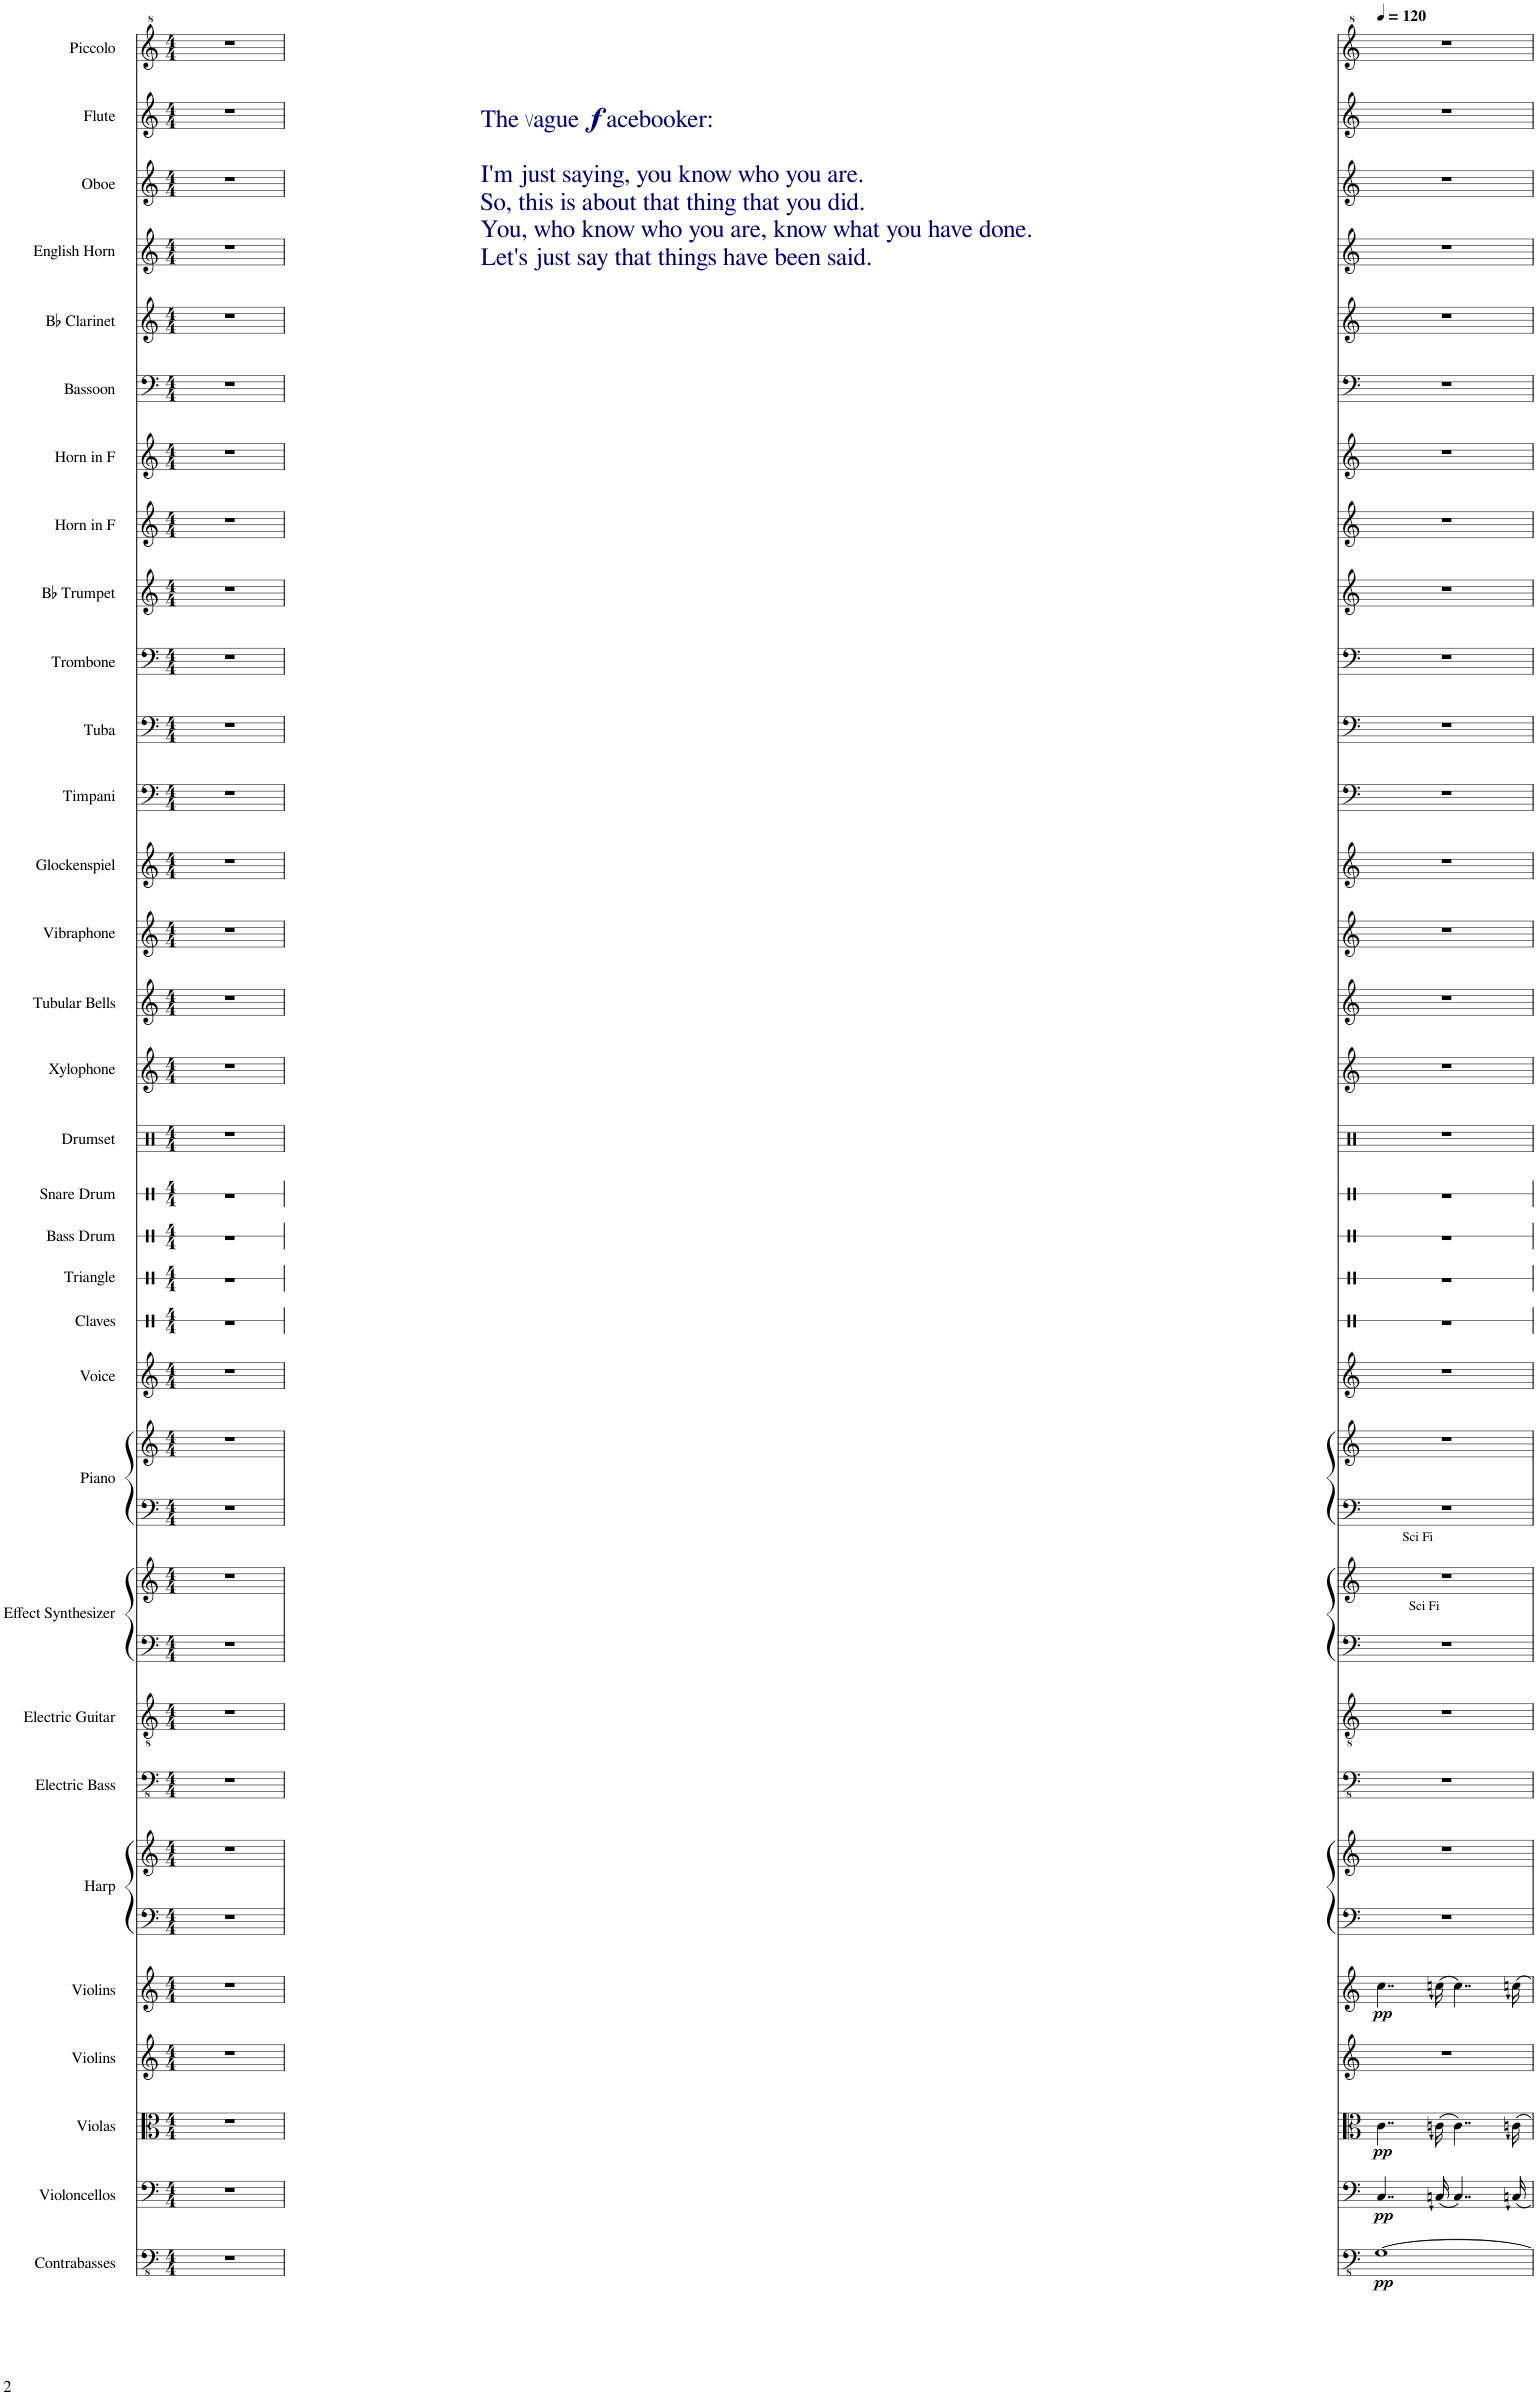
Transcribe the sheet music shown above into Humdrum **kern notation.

**kern	**dynam	**kern	**dynam	**kern	**dynam	**kern	**dynam
*part4	*part4	*part3	*part3	*part2	*part2	*part1	*part1
*staff4	*staff4	*staff3	*staff3	*staff2	*staff2	*staff1	*staff1
*I"Contrabasses	*	*I"Violoncellos	*	*I"Violas	*	*I"Violins	*
*I'Cbs.	*	*I'Vcs.	*	*I'Vlas.	*	*I'Vlns.	*
*clefFv4	*	*clefF4	*	*clefC3	*	*clefG2	*
*k[]	*	*k[]	*	*k[]	*	*k[]	*
*M4/4	*	*M4/4	*	*M4/4	*	*M4/4	*
=1	=1	=1	=1	=1	=1	=1	=1
1r	.	1r	.	1r	.	1r	.
=2	=2	=2	=2	=2	=2	=2	=2
!	!LO:DY:b	!	!LO:DY:b	!	!LO:DY:b	!	!LO:DY:b
[1GG	pp	4..C/	pp	4..c\	pp	4..cc\	pp
.	.	(16Cn/	.	(16cn\	.	(16ccn\	.
.	.	4..C/)	.	4..c\)	.	4..cc\)	.
.	.	16Cn/	.	16cn\	.	16ccn\	.
=	=	=	=	=	=	=	=
*-	*-	*-	*-	*-	*-	*-	*-
